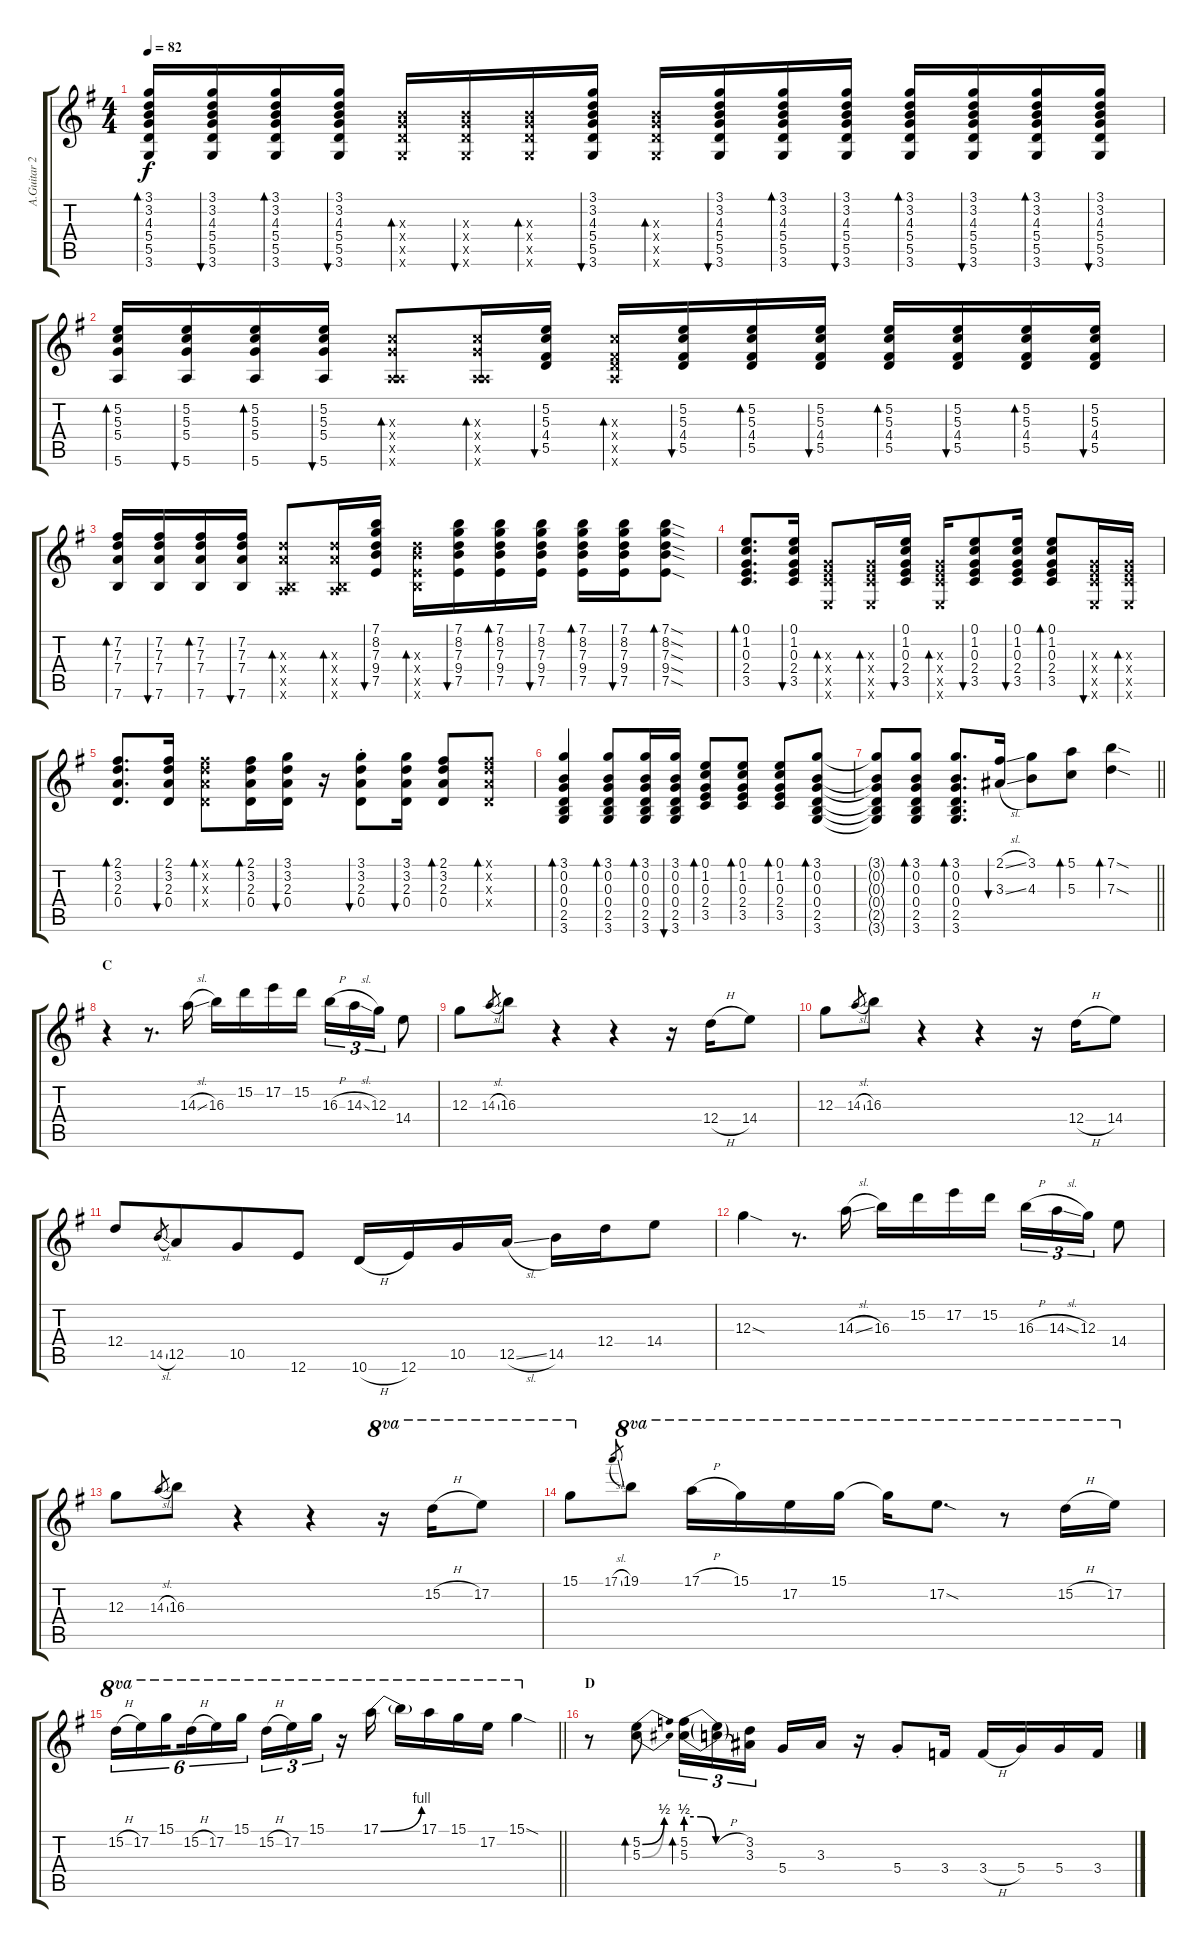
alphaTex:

\track ("A.Guitar 2" "A.Guitar 2") {instrument acousticguitarsteel}
\staff {score tabs}
\tuning (E4 B3 G3 D3 A2 E2) {hide}
\ts (4 4)
\tempo 82
\clef g2
\ks g
(3.1 3.2 4.3 5.4 5.5 3.6).16{bd 30 dy f} (3.1 3.2 4.3 5.4 5.5 3.6).16{bu 30} (3.1 3.2 4.3 5.4 5.5 3.6).16{bd 30} (3.1 3.2 4.3 5.4 5.5 3.6).16{bu 30} (4.3{x} 5.4{x} 5.5{x} 3.6{x}).16{bd 30} (4.3{x} 5.4{x} 5.5{x} 3.6{x}).16{bu 30} (4.3{x} 5.4{x} 5.5{x} 3.6{x}).16{bd 30} (3.1 3.2 4.3 5.4 5.5 3.6).16{bu 30} (4.3{x} 5.4{x} 5.5{x} 3.6{x}).16{bd 30} (3.1 3.2 4.3 5.4 5.5 3.6).16{bu 30} (3.1 3.2 4.3 5.4 5.5 3.6).16{bd 30} (3.1 3.2 4.3 5.4 5.5 3.6).16{bu 30} (3.1 3.2 4.3 5.4 5.5 3.6).16{bd 30} (3.1 3.2 4.3 5.4 5.5 3.6).16{bu 30} (3.1 3.2 4.3 5.4 5.5 3.6).16{bd 30} (3.1 3.2 4.3 5.4 5.5 3.6).16{bu 30} |
(5.2 5.3 5.4 5.6).16{bd 30} (5.2 5.3 5.4 5.6).16{bu 30} (5.2 5.3 5.4 5.6).16{bd 30} (5.2 5.3 5.4 5.6).16{bu 30} (5.3{x} 5.4{x} 0.5{x} 5.6{x}).8{bd 30} (5.3{x} 5.4{x} 0.5{x} 5.6{x}).16{bd 30} (5.2 5.3 4.4 5.5).16{bu 30} (5.3{x} 4.4{x} 5.5{x} 5.6{x}).16{bd 30} (5.2 5.3 4.4 5.5).16{bu 30} (5.2 5.3 4.4 5.5).16{bd 30} (5.2 5.3 4.4 5.5).16{bu 30} (5.2 5.3 4.4 5.5).16{bd 30} (5.2 5.3 4.4 5.5).16{bu 30} (5.2 5.3 4.4 5.5).16{bd 30} (5.2 5.3 4.4 5.5).16{bu 30} |
(7.2 7.3 7.4 7.6).16{bd 30} (7.2 7.3 7.4 7.6).16{bu 30} (7.2 7.3 7.4 7.6).16{bd 30} (7.2 7.3 7.4 7.6).16{bu 30} (7.3{x} 7.4{x} 0.5{x} 7.6{x}).8{bd 30} (7.3{x} 7.4{x} 0.5{x} 7.6{x}).16{bd 30} (7.1 8.2 7.3 9.4 7.5).16{bu 30} (7.3{x} 9.4{x} 7.5{x} 7.6{x}).16{bd 30} (7.1 8.2 7.3 9.4 7.5).16{bu 30} (7.1 8.2 7.3 9.4 7.5).16{bd 30} (7.1 8.2 7.3 9.4 7.5).16{bu 30} (7.1 8.2 7.3 9.4 7.5).16{bd 30} (7.1 8.2 7.3 9.4 7.5).16{bu 30} (7.1{sod} 8.2{sod} 7.3{sod} 9.4{sod} 7.5{sod}).8{bd 30} |
(0.1 1.2 0.3 2.4 3.5).8{d bd 30} (0.1 1.2 0.3 2.4 3.5).16{bu 30} (0.3{x} 2.4{x} 3.5{x} 0.6{x}).8{bd 30} (0.3{x} 2.4{x} 3.5{x} 0.6{x}).16{bd 30} (0.1 1.2 0.3 2.4 3.5).16{bu 30} (0.3{x} 2.4{x} 3.5{x} 0.6{x}).16{bd 30} (0.1 1.2 0.3 2.4 3.5).8{bu 30} (0.1 1.2 0.3 2.4 3.5).16{bu 30} (0.1 1.2 0.3 2.4 3.5).8{bd 30} (0.3{x} 2.4{x} 3.5{x} 0.6{x}).16{bu 30} (0.3{x} 2.4{x} 3.5{x} 0.6{x}).16{bd 30} |
(2.1 3.2 2.3 0.4).8{d bd 30} (2.1 3.2 2.3 0.4).16{bu 30} (2.1{x} 3.2{x} 2.3{x} 0.4{x}).8{bd 30} (2.1 3.2 2.3 0.4).16{bd 30} (3.1 3.2 2.3 0.4).16{bu 30} r.16 (3.1{st} 3.2{st} 2.3{st} 0.4{st}).8{bu 30} (3.1 3.2 2.3 0.4).16{bu 30} (2.1 3.2 2.3 0.4).8{bd 30} (2.1{x} 3.2{x} 2.3{x} 0.4{x}).8{bd 30} |
(3.1 0.2 0.3 0.4 2.5 3.6).4{bd 30} (3.1 0.2 0.3 0.4 2.5 3.6).8{bd 30} (3.1 0.2 0.3 0.4 2.5 3.6).16{bd 30} (3.1 0.2 0.3 0.4 2.5 3.6).16{bu 30} (0.1 1.2 0.3 2.4 3.5).8{bd 30} (0.1 1.2 0.3 2.4 3.5).8{bd 30} (0.1 1.2 0.3 2.4 3.5).8{bd 30} (3.1 0.2 0.3 0.4 2.5 3.6).8{bd 30} |
\barLineRight lightlight
(3.1{t} 0.2{t} 0.3{t} 0.4{t} 2.5{t} 3.6{t}).8 (3.1 0.2 0.3 0.4 2.5 3.6).8{bd 30} (3.1 0.2 0.3 0.4 2.5 3.6).8{d bd 30} (2.1{sl} 3.3{sl}).16{bu 30} (3.1 4.3).8 (5.1 5.3).8{bd 30} (7.1{sod} 7.3{sod}).4{bd 30} |
\section ("" "C")
r.4 r.8{d} 14.3{sl}.16 16.3.16 15.2.16 17.2.16 15.2.16 16.3{h}.16{tu (3 2)} 14.3{sl}.16{tu (3 2)} 12.3.16{tu (3 2)} 14.4.8 |
12.3.8 14.3{sl}.8{gr} 16.3.8 r.4 r.4 r.16 12.4{h}.16 14.4.8 |
12.3.8 14.3{sl}.8{gr} 16.3.8 r.4 r.4 r.16 12.4{h}.16 14.4.8 |
12.4.8 14.5{sl}.8{gr} 12.5.8{beam merge} 10.5.8 12.6.8 10.6{h}.16 12.6.16 10.5.16 12.5{sl}.16 14.5.16 12.4.16 14.4.8 |
12.3{sod}.4 r.8{d} 14.3{sl}.16 16.3.16 15.2.16 17.2.16 15.2.16 16.3{h}.16{tu (3 2)} 14.3{sl}.16{tu (3 2)} 12.3.16{tu (3 2)} 14.4.8 |
12.3.8 14.3{sl}.8{gr} 16.3.8 r.4 r.4 r.16{ot 8va} 15.2{h}.16{ot 8va} 17.2.8{ot 8va} |
15.1.8{ot 8va} 17.1{sl}.8{gr} 19.1.8{ot 8va} 17.1{h}.16{ot 8va} 15.1.16{ot 8va} 17.2.16{ot 8va} 15.1.16{ot 8va} 15.1{t}.16{ot 8va} 17.2{sod}.8{d ot 8va} r.8{ot 8va} 15.2{h}.16{ot 8va} 17.2.16{ot 8va} |
\barLineRight lightlight
15.2{h}.16{tu (6 4) ot 8va} 17.2.16{tu (6 4) ot 8va} 15.1.16{tu (6 4) ot 8va beam splitsecondary} 15.2{h}.16{tu (6 4) ot 8va} 17.2.16{tu (6 4) ot 8va} 15.1.16{tu (6 4) ot 8va} 15.2{h}.16{tu (3 2) ot 8va} 17.2.16{tu (3 2) ot 8va} 15.1.16{tu (3 2) ot 8va} r.16{ot 8va} 17.1{be (bend 0 0 60 4)}.16{ot 8va} 17.1{t}.16{ot 8va} 17.1.16{ot 8va} 15.1.16{ot 8va} 17.2.16{ot 8va} 15.1{sod}.4{ot 8va} |
\section ("" "D")
r.8 (5.2{be (bend 0 0 60 2)} 5.3{be (bend 0 0 60 2)}).8{bd 30} (5.2{be (custom 0 2 15 2 30 0 60 0)} 5.3{be (custom 0 2 15 2 30 0 60 0)}).16{tu (3 2) bd 30} (5.2{h t} 5.3{h t}).16{tu (3 2)} (3.2 3.3).16{tu (3 2) beam splitsecondary} 5.4.16 3.3.16 r.16 5.4{st}.8 3.4.16 3.4{h}.16 5.4.16 5.4.16 3.4.16
